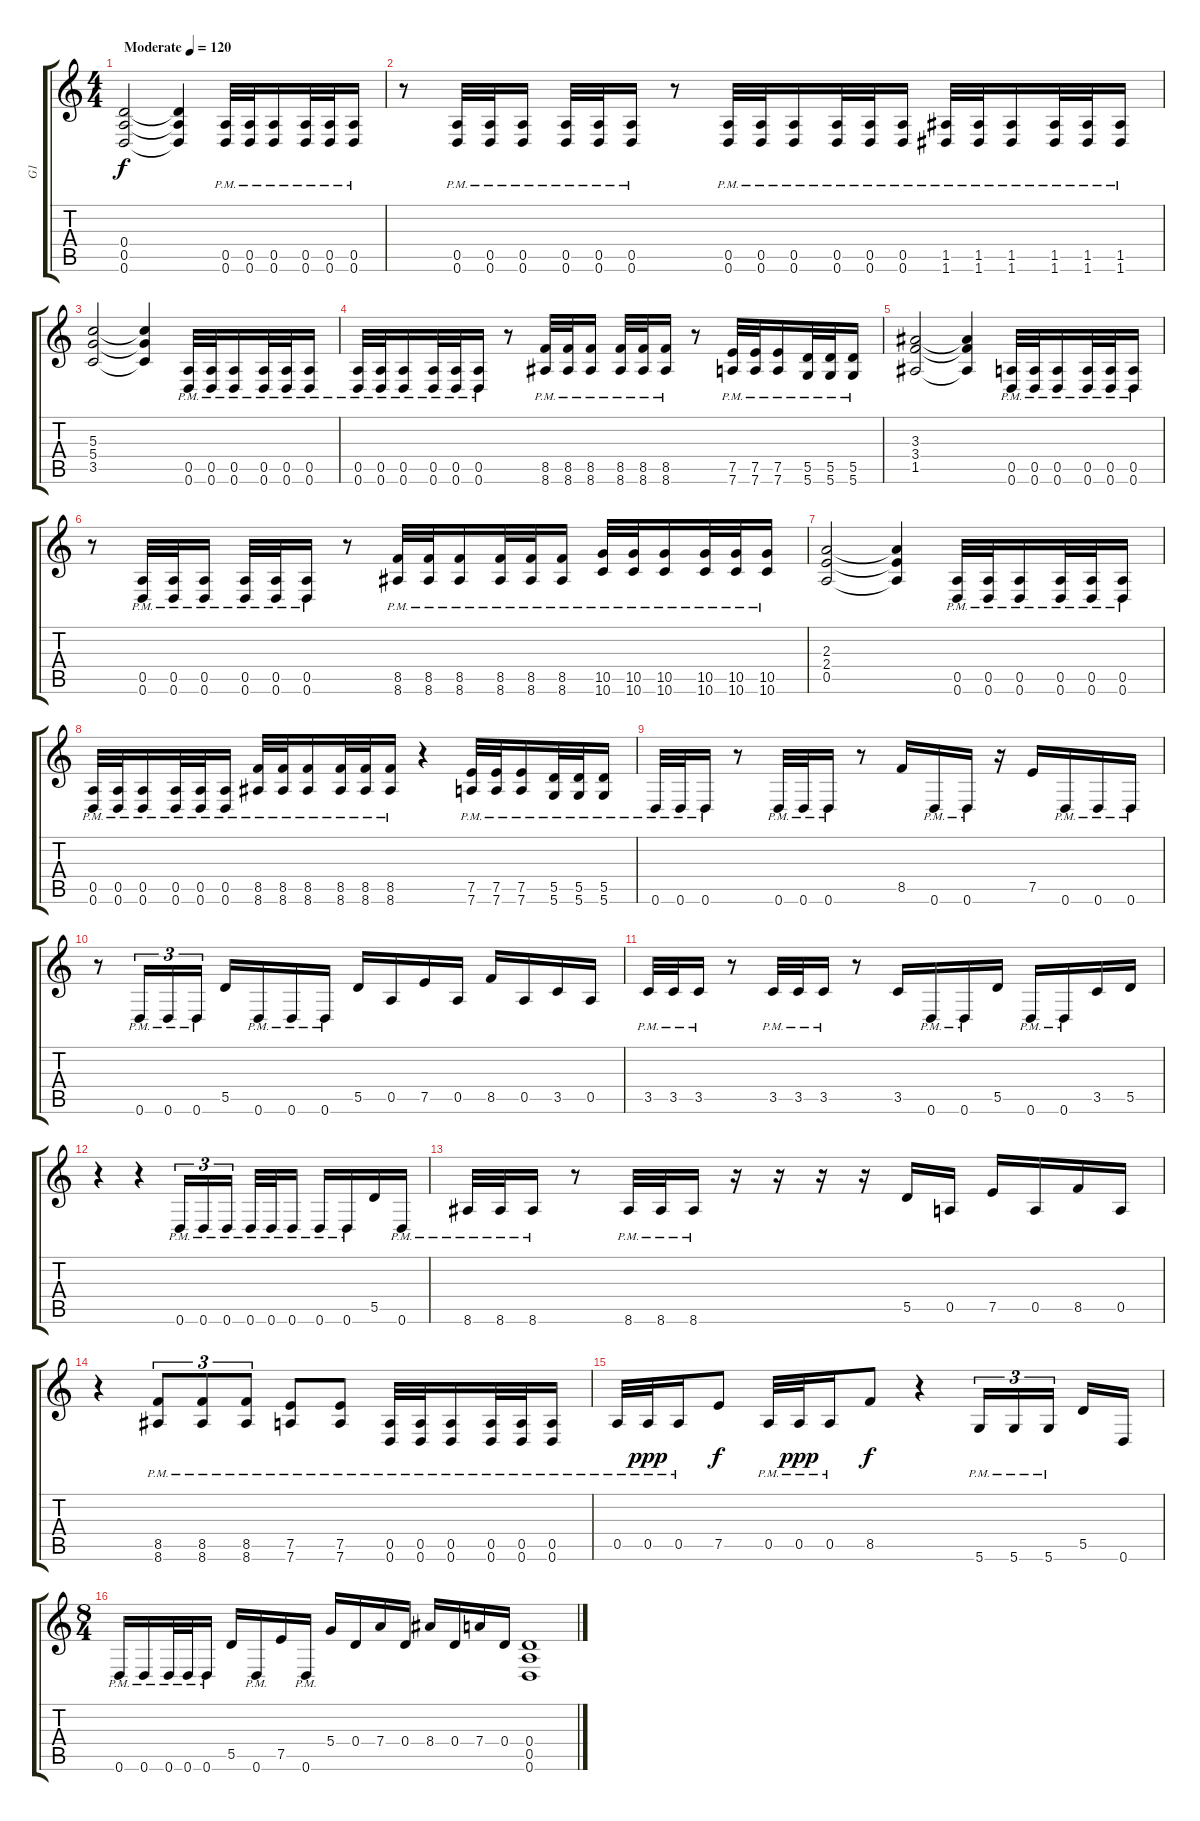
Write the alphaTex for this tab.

\track ("G1" "G1") {instrument distortionguitar}
\staff {score tabs}
\tuning (E4 B3 G3 D3 A2 D2) {hide}
\ts (4 4)
\tempo (120 "Moderate")
\clef g2
\ks c
(0.4 0.5 0.6).2{dy f instrument distortionguitar} (0.4{t} 0.5{t} 0.6{t}).4 (0.5{pm} 0.6{pm}).32 (0.5{pm} 0.6{pm}).32 (0.5{pm} 0.6{pm}).16 (0.5{pm} 0.6{pm}).32 (0.5{pm} 0.6{pm}).32 (0.5{pm} 0.6{pm}).16 |
r.8 (0.5{pm} 0.6{pm}).32 (0.5{pm} 0.6{pm}).32 (0.5{pm} 0.6{pm}).16 (0.5{pm} 0.6{pm}).32 (0.5{pm} 0.6{pm}).32 (0.5{pm} 0.6{pm}).16 r.8 (0.5{pm} 0.6{pm}).32 (0.5{pm} 0.6{pm}).32 (0.5{pm} 0.6{pm}).16 (0.5{pm} 0.6{pm}).32 (0.5{pm} 0.6{pm}).32 (0.5{pm} 0.6{pm}).16 (1.5{pm} 1.6{pm}).32 (1.5{pm} 1.6{pm}).32 (1.5{pm} 1.6{pm}).16 (1.5{pm} 1.6{pm}).32 (1.5{pm} 1.6{pm}).32 (1.5{pm} 1.6{pm}).16 |
(5.3 5.4 3.5).2 (5.3{t} 5.4{t} 3.5{t}).4 (0.5{pm} 0.6{pm}).32 (0.5{pm} 0.6{pm}).32 (0.5{pm} 0.6{pm}).16 (0.5{pm} 0.6{pm}).32 (0.5{pm} 0.6{pm}).32 (0.5{pm} 0.6{pm}).16 |
(0.5{pm} 0.6{pm}).32 (0.5{pm} 0.6{pm}).32 (0.5{pm} 0.6{pm}).16 (0.5{pm} 0.6{pm}).32 (0.5{pm} 0.6{pm}).32 (0.5{pm} 0.6{pm}).16 r.8 (8.5{pm} 8.6{pm}).32 (8.5{pm} 8.6{pm}).32 (8.5{pm} 8.6{pm}).16 (8.5{pm} 8.6{pm}).32 (8.5{pm} 8.6{pm}).32 (8.5{pm} 8.6{pm}).16 r.8 (7.5{pm} 7.6{pm}).32 (7.5{pm} 7.6{pm}).32 (7.5{pm} 7.6{pm}).16 (5.5{pm} 5.6{pm}).32 (5.5{pm} 5.6{pm}).32 (5.5{pm} 5.6{pm}).16 |
(3.3 3.4 1.5).2 (3.3{t} 3.4{t} 1.5{t}).4 (0.5{pm} 0.6{pm}).32 (0.5{pm} 0.6{pm}).32 (0.5{pm} 0.6{pm}).16 (0.5{pm} 0.6{pm}).32 (0.5{pm} 0.6{pm}).32 (0.5{pm} 0.6{pm}).16 |
r.8 (0.5{pm} 0.6{pm}).32 (0.5{pm} 0.6{pm}).32 (0.5{pm} 0.6{pm}).16 (0.5{pm} 0.6{pm}).32 (0.5{pm} 0.6{pm}).32 (0.5{pm} 0.6{pm}).16 r.8 (8.5{pm} 8.6{pm}).32 (8.5{pm} 8.6{pm}).32 (8.5{pm} 8.6{pm}).16 (8.5{pm} 8.6{pm}).32 (8.5{pm} 8.6{pm}).32 (8.5{pm} 8.6{pm}).16 (10.5{pm} 10.6{pm}).32 (10.5{pm} 10.6{pm}).32 (10.5{pm} 10.6{pm}).16 (10.5{pm} 10.6{pm}).32 (10.5{pm} 10.6{pm}).32 (10.5{pm} 10.6{pm}).16 |
(2.3 2.4 0.5).2 (2.3{t} 2.4{t} 0.5{t}).4 (0.5{pm} 0.6{pm}).32 (0.5{pm} 0.6{pm}).32 (0.5{pm} 0.6{pm}).16 (0.5{pm} 0.6{pm}).32 (0.5{pm} 0.6{pm}).32 (0.5{pm} 0.6{pm}).16 |
(0.5{pm} 0.6{pm}).32 (0.5{pm} 0.6{pm}).32 (0.5{pm} 0.6{pm}).16 (0.5{pm} 0.6{pm}).32 (0.5{pm} 0.6{pm}).32 (0.5{pm} 0.6{pm}).16 (8.5{pm} 8.6{pm}).32 (8.5{pm} 8.6{pm}).32 (8.5{pm} 8.6{pm}).16 (8.5{pm} 8.6{pm}).32 (8.5{pm} 8.6{pm}).32 (8.5{pm} 8.6{pm}).16 r.4 (7.5{pm} 7.6{pm}).32 (7.5{pm} 7.6{pm}).32 (7.5{pm} 7.6{pm}).16 (5.5{pm} 5.6{pm}).32 (5.5{pm} 5.6{pm}).32 (5.5{pm} 5.6{pm}).16 |
0.6{pm}.32 0.6{pm}.32 0.6{pm}.16 r.8 0.6{pm}.32 0.6{pm}.32 0.6{pm}.16 r.8 8.5.16 0.6{pm}.16 0.6{pm}.16 r.16 7.5.16 0.6{pm}.16 0.6{pm}.16 0.6{pm}.16 |
r.8 0.6{pm}.16{tu (3 2)} 0.6{pm}.16{tu (3 2)} 0.6{pm}.16{tu (3 2)} 5.5.16 0.6{pm}.16 0.6{pm}.16 0.6{pm}.16 5.5.16 0.5.16 7.5.16 0.5.16 8.5.16 0.5.16 3.5.16 0.5.16 |
3.5{pm}.32 3.5{pm}.32 3.5{pm}.16 r.8 3.5{pm}.32 3.5{pm}.32 3.5{pm}.16 r.8 3.5.16 0.6{pm}.16 0.6{pm}.16 5.5.16 0.6{pm}.16 0.6{pm}.16 3.5.16 5.5.16 |
r.4 r.4 0.6{pm}.16{tu (3 2)} 0.6{pm}.16{tu (3 2)} 0.6{pm}.16{tu (3 2) beam splitsecondary} 0.6{pm}.32 0.6{pm}.32 0.6{pm}.16 0.6{pm}.16 0.6{pm}.16 5.5.16 0.6{pm}.16 |
8.6{pm}.32 8.6{pm}.32 8.6{pm}.16 r.8 8.6{pm}.32 8.6{pm}.32 8.6{pm}.16 r.16 r.16 r.16 r.16 5.5.16 0.5.16 7.5.16 0.5.16 8.5.16 0.5.16 |
r.4 (8.5{pm} 8.6{pm}).8{tu (3 2)} (8.5{pm} 8.6{pm}).8{tu (3 2)} (8.5{pm} 8.6{pm}).8{tu (3 2)} (7.5{pm} 7.6{pm}).8 (7.5{pm} 7.6{pm}).8 (0.5{pm} 0.6{pm}).32 (0.5{pm} 0.6{pm}).32 (0.5{pm} 0.6{pm}).16 (0.5{pm} 0.6{pm}).32 (0.5{pm} 0.6{pm}).32 (0.5{pm} 0.6{pm}).16 |
0.5{pm}.32 0.5{pm}.32{dy ppp} 0.5{pm}.16 7.5.8{dy f} 0.5{pm}.32 0.5{pm}.32{dy ppp} 0.5{pm}.16 8.5.8{dy f} r.4 5.6{pm}.16{tu (3 2)} 5.6{pm}.16{tu (3 2)} 5.6{pm}.16{tu (3 2) beam splitsecondary} 5.5.16 0.6.16 |
\ts (8 4)
0.6{pm}.16 0.6{pm}.16 0.6{pm}.32 0.6{pm}.32 0.6{pm}.16 5.5.16 0.6{pm}.16 7.5.16 0.6{pm}.16 5.4.16 0.4.16 7.4.16 0.4.16 8.4.16 0.4.16 7.4.16 0.4.16 (0.4 0.5 0.6).1
